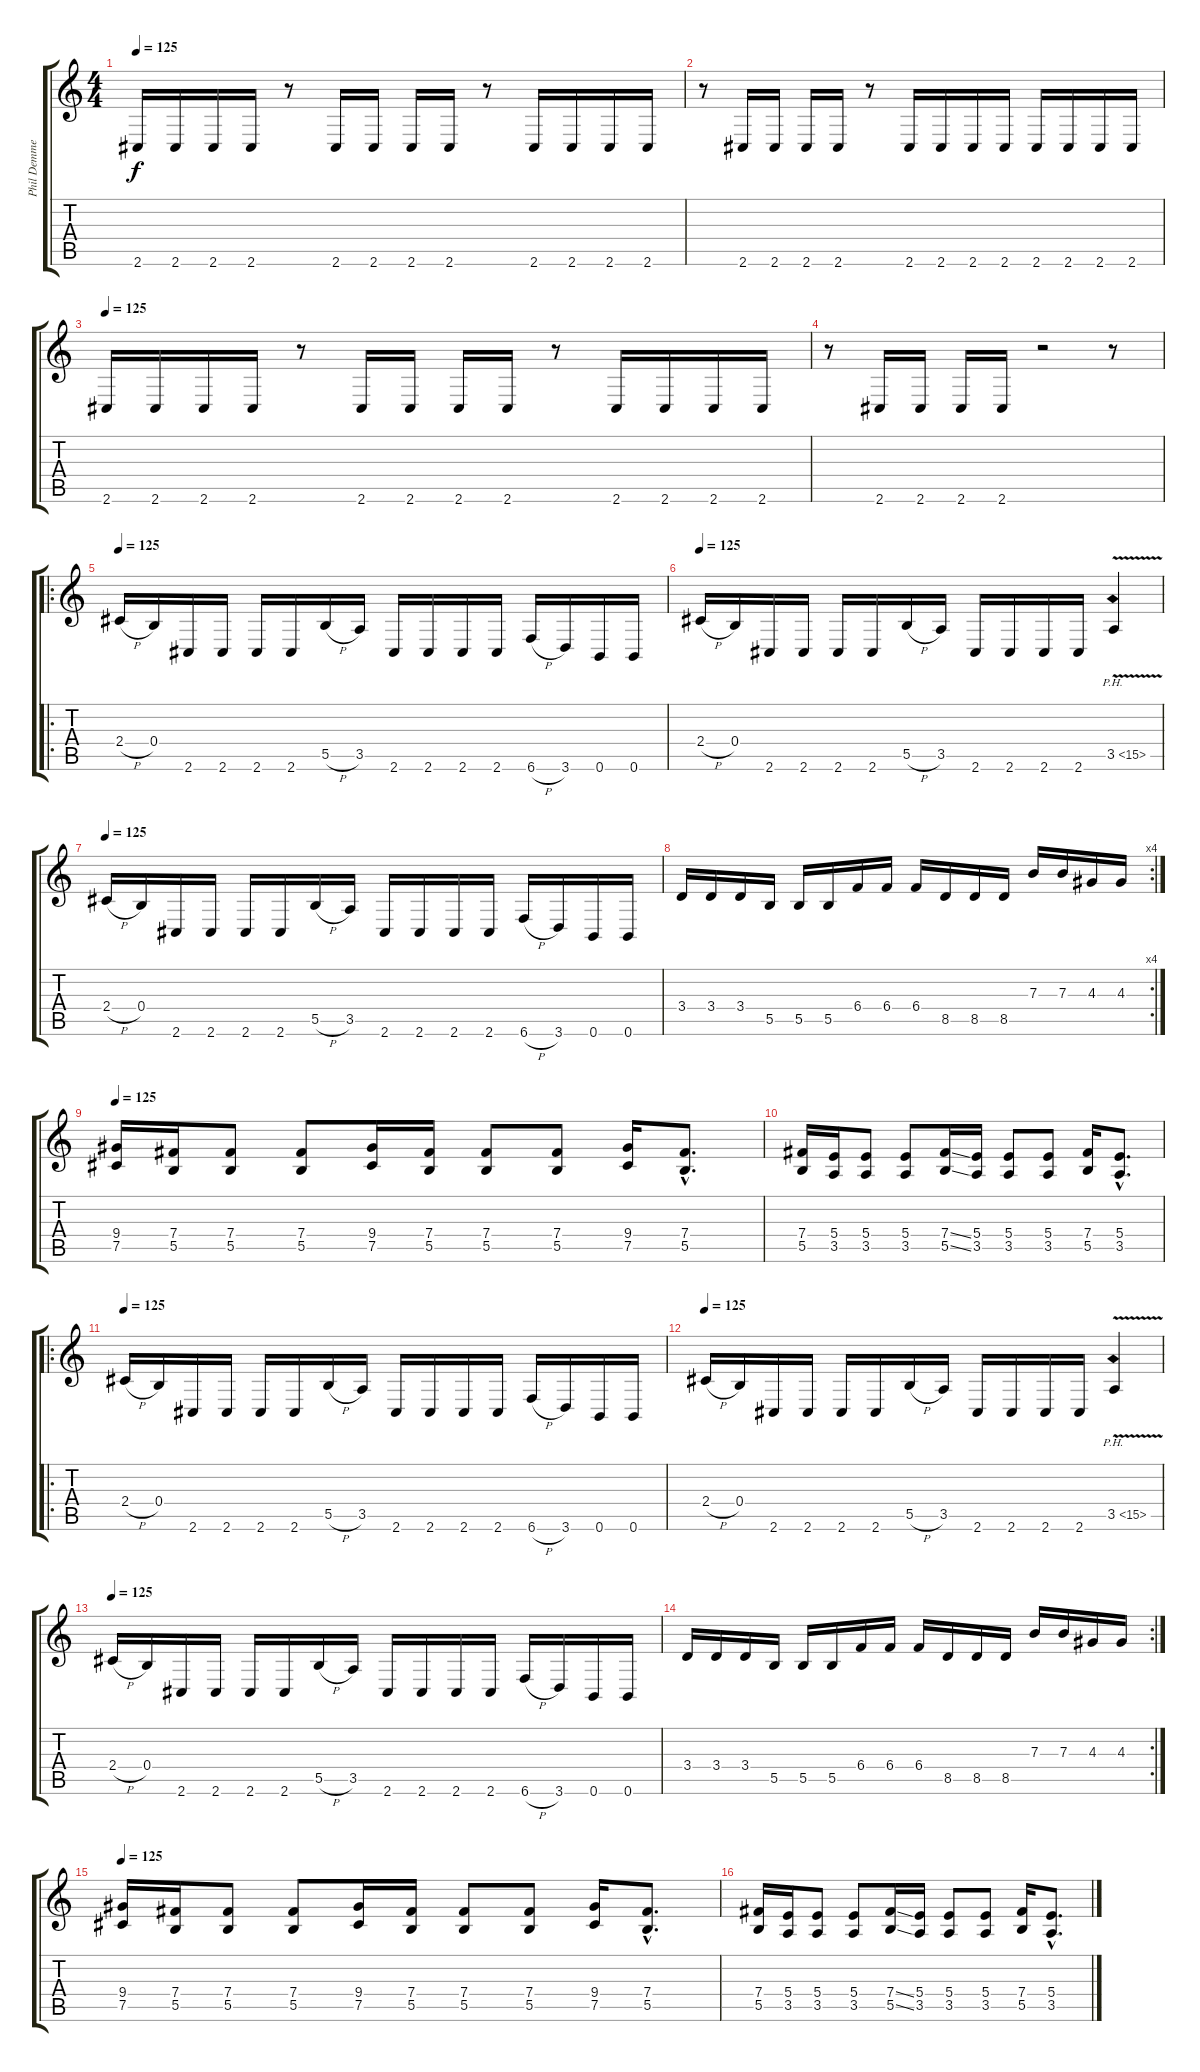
\track ("Phil Demmel" "Phil Demme") {instrument distortionguitar}
\staff {score tabs}
\tuning (Db4 Ab3 E3 B2 Gb2 B1) {hide}
\ts (4 4)
\tempo 125
\clef g2
\ks c
2.6.16{dy f} 2.6.16 2.6.16 2.6.16 r.8 2.6.16 2.6.16 2.6.16 2.6.16 r.8 2.6.16 2.6.16 2.6.16 2.6.16 |
r.8 2.6.16 2.6.16 2.6.16 2.6.16 r.8 2.6.16 2.6.16 2.6.16 2.6.16 2.6.16 2.6.16 2.6.16 2.6.16 |
\tempo 125
2.6.16 2.6.16 2.6.16 2.6.16 r.8 2.6.16 2.6.16 2.6.16 2.6.16 r.8 2.6.16 2.6.16 2.6.16 2.6.16 |
r.8 2.6.16 2.6.16 2.6.16 2.6.16 r.2 r.8 |
\ro
\tempo 125
2.4{h}.16{volume 16 instrument distortionguitar} 0.4.16 2.6.16 2.6.16 2.6.16 2.6.16 5.5{h}.16 3.5.16 2.6.16 2.6.16 2.6.16 2.6.16 6.6{h}.16 3.6.16 0.6.16 0.6.16 |
\tempo 125
2.4{h}.16{volume 16 instrument distortionguitar} 0.4.16 2.6.16 2.6.16 2.6.16 2.6.16 5.5{h}.16 3.5.16 2.6.16 2.6.16 2.6.16 2.6.16 3.5{ph 12 v}.4 |
\tempo 125
2.4{h}.16{volume 16 instrument distortionguitar} 0.4.16 2.6.16 2.6.16 2.6.16 2.6.16 5.5{h}.16 3.5.16 2.6.16 2.6.16 2.6.16 2.6.16 6.6{h}.16 3.6.16 0.6.16 0.6.16 |
\rc 4
3.4.16 3.4.16 3.4.16 5.5.16 5.5.16 5.5.16 6.4.16 6.4.16 6.4.16 8.5.16 8.5.16 8.5.16 7.3.16 7.3.16 4.3.16 4.3.16 |
\tempo 125
(9.4 7.5).16 (7.4 5.5).16 (7.4 5.5).8 (7.4 5.5).8 (9.4 7.5).16 (7.4 5.5).16 (7.4 5.5).8 (7.4 5.5).8 (9.4 7.5).16 (7.4{hac} 5.5{hac}).8{d} |
(7.4 5.5).16 (5.4 3.5).16 (5.4 3.5).8 (5.4 3.5).8 (7.4{ss} 5.5{ss}).16 (5.4 3.5).16 (5.4 3.5).8 (5.4 3.5).8 (7.4 5.5).16 (5.4{hac} 3.5{hac}).8{d} |
\ro
\tempo 125
2.4{h}.16{volume 16 instrument distortionguitar} 0.4.16 2.6.16 2.6.16 2.6.16 2.6.16 5.5{h}.16 3.5.16 2.6.16 2.6.16 2.6.16 2.6.16 6.6{h}.16 3.6.16 0.6.16 0.6.16 |
\tempo 125
2.4{h}.16{volume 16 instrument distortionguitar} 0.4.16 2.6.16 2.6.16 2.6.16 2.6.16 5.5{h}.16 3.5.16 2.6.16 2.6.16 2.6.16 2.6.16 3.5{ph 12 v}.4 |
\tempo 125
2.4{h}.16{volume 16 instrument distortionguitar} 0.4.16 2.6.16 2.6.16 2.6.16 2.6.16 5.5{h}.16 3.5.16 2.6.16 2.6.16 2.6.16 2.6.16 6.6{h}.16 3.6.16 0.6.16 0.6.16 |
\rc 2
3.4.16 3.4.16 3.4.16 5.5.16 5.5.16 5.5.16 6.4.16 6.4.16 6.4.16 8.5.16 8.5.16 8.5.16 7.3.16 7.3.16 4.3.16 4.3.16 |
\tempo 125
(9.4 7.5).16 (7.4 5.5).16 (7.4 5.5).8 (7.4 5.5).8 (9.4 7.5).16 (7.4 5.5).16 (7.4 5.5).8 (7.4 5.5).8 (9.4 7.5).16 (7.4{hac} 5.5{hac}).8{d} |
(7.4 5.5).16 (5.4 3.5).16 (5.4 3.5).8 (5.4 3.5).8 (7.4{ss} 5.5{ss}).16 (5.4 3.5).16 (5.4 3.5).8 (5.4 3.5).8 (7.4 5.5).16 (5.4{hac} 3.5{hac}).8{d}
